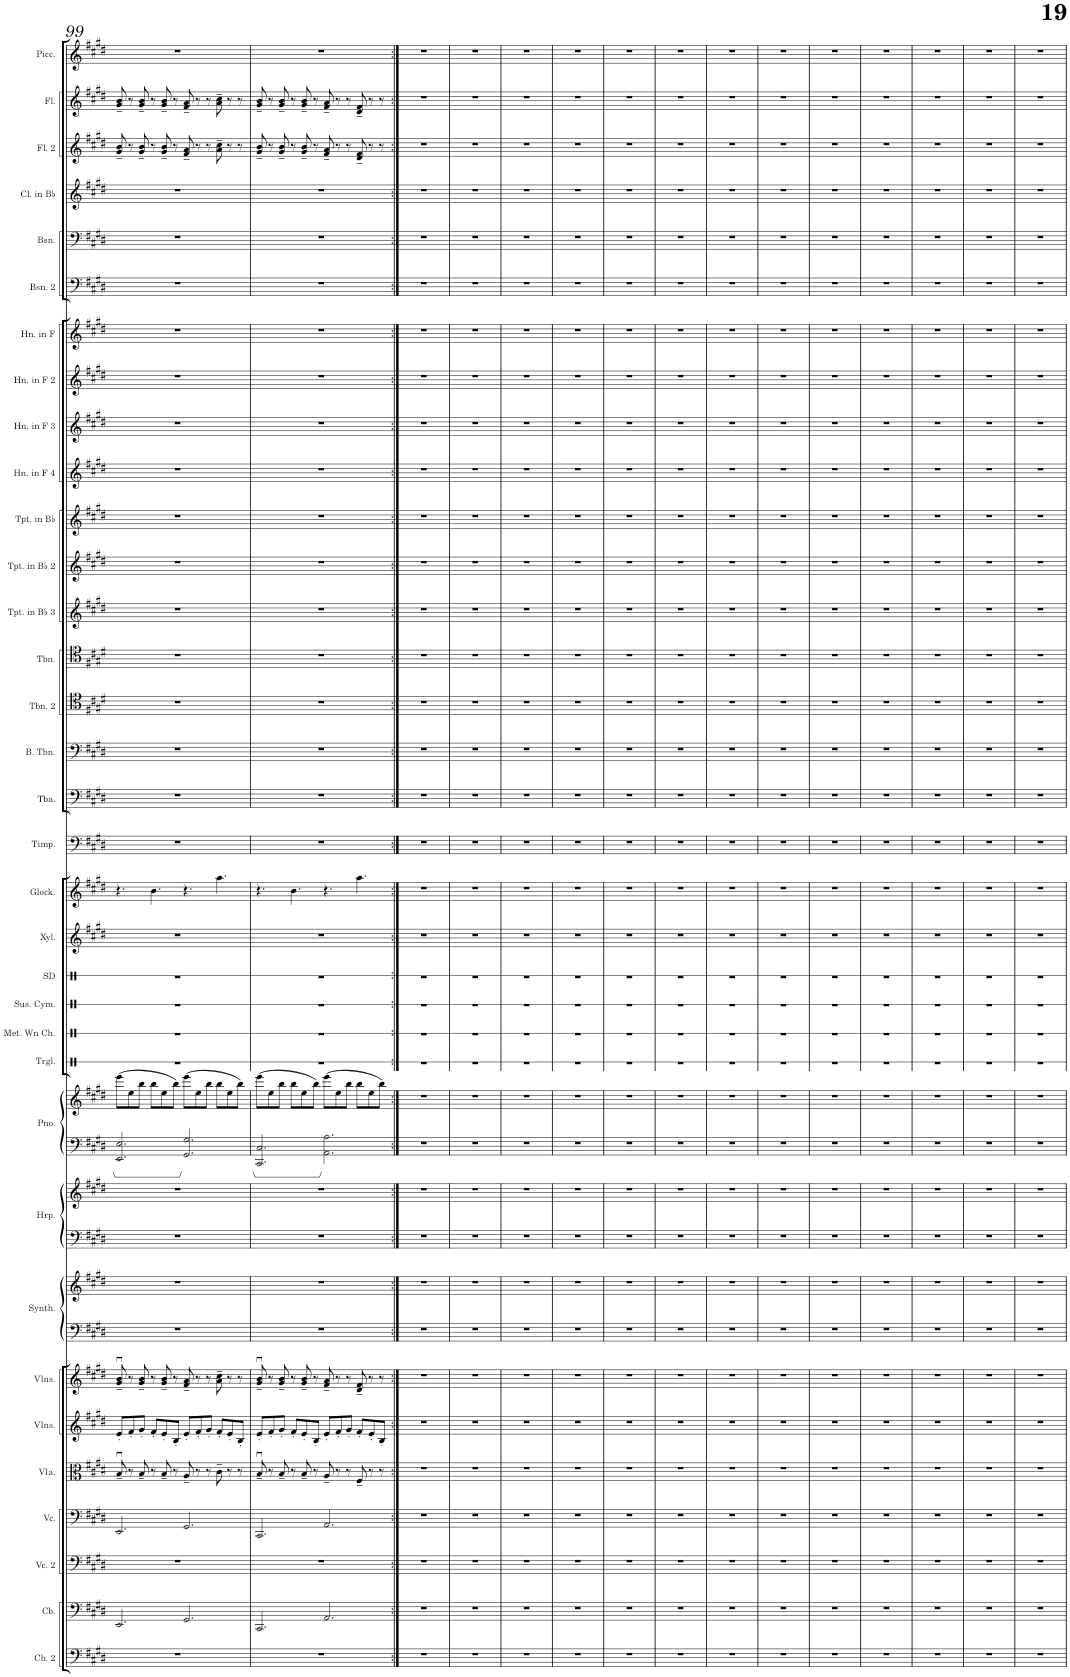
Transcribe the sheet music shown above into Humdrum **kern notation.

**kern	**kern	**kern	**kern	**kern	**kern	**kern	**kern	**kern	**kern	**kern	**kern	**kern	**kern	**kern	**kern	**kern	**kern	**kern	**kern	**kern	**kern	**kern	**kern	**kern	**kern	**kern	**kern	**kern	**kern	**kern	**kern	**kern	**kern	**kern	**kern	**kern
*part34	*part33	*part32	*part31	*part30	*part29	*part28	*part27	*part27	*part26	*part26	*part25	*part25	*part24	*part23	*part22	*part21	*part20	*part19	*part18	*part17	*part16	*part15	*part14	*part13	*part12	*part11	*part10	*part9	*part8	*part7	*part6	*part5	*part4	*part3	*part2	*part1
*staff37	*staff36	*staff35	*staff34	*staff33	*staff32	*staff31	*staff30	*staff29	*staff28	*staff27	*staff26	*staff25	*staff24	*staff23	*staff22	*staff21	*staff20	*staff19	*staff18	*staff17	*staff16	*staff15	*staff14	*staff13	*staff12	*staff11	*staff10	*staff9	*staff8	*staff7	*staff6	*staff5	*staff4	*staff3	*staff2	*staff1
*I"Contrabass 2	*I"Contrabass	*I"Violoncello 2	*I"Violoncello	*I"Viola	*I"Violins	*I"Violins	*I"Saw Synthesizer	*	*I"Harp	*	*I"Piano	*	*I"Triangle	*I"Metal Wind Chimes	*I"Suspended Cymbal	*I"Snare Drum	*I"Xylophone	*I"Glockenspiel	*I"Timpani	*I"Tuba	*I"Bass Trombone	*I"Trombone 2	*I"Trombone	*I"Trumpet in Bb 3	*I"Trumpet in Bb 2	*I"Trumpet in Bb	*I"Horn in F 4	*I"Horn in F 3	*I"Horn in F 2	*I"Horn in F	*I"Bassoon 2	*I"Bassoon	*I"Clarinet in Bb	*I"Flute 2	*I"Flute	*I"Piccolo
*I'Cb. 2	*I'Cb.	*I'Vc. 2	*I'Vc.	*I'Vla.	*I'Vlns.	*I'Vlns.	*I'Synth.	*	*I'Hrp.	*	*I'Pno.	*	*I'Trgl.	*I'Met. Wn Ch.	*I'Sus. Cym.	*I'SD	*I'Xyl.	*I'Glock.	*I'Timp.	*I'Tba.	*I'B. Tbn.	*I'Tbn. 2	*I'Tbn.	*I'Tpt. in Bb 3	*I'Tpt. in Bb 2	*I'Tpt. in Bb	*I'Hn. in F 4	*I'Hn. in F 3	*I'Hn. in F 2	*I'Hn. in F	*I'Bsn. 2	*I'Bsn.	*I'Cl. in Bb	*I'Fl. 2	*I'Fl.	*I'Picc.
!!LO:PB:g=z
*clefF4	*clefF4	*clefF4	*clefF4	*clefC3	*clefG2	*clefG2	*clefF4	*clefG2	*clefF4	*clefG2	*clefF4	*clefG2	*clefX	*clefX	*clefX	*clefX	*clefG2	*clefG2	*clefF4	*clefF4	*clefF4	*clefC4	*clefC4	*clefG2	*clefG2	*clefG2	*clefG2	*clefG2	*clefG2	*clefG2	*clefF4	*clefF4	*clefG2	*clefG2	*clefG2	*clefG2
*Trd7c12	*Trd7c12	*	*	*	*	*	*	*	*	*	*	*	*	*	*	*	*Trd-7c-12	*Trd-14c-24	*	*	*	*	*	*Trd1c2	*Trd1c2	*Trd1c2	*Trd4c7	*Trd4c7	*Trd4c7	*Trd4c7	*	*	*Trd1c2	*	*	*Trd-7c-12
*k[f#c#g#d#]	*k[f#c#g#d#]	*k[f#c#g#d#]	*k[f#c#g#d#]	*k[f#c#g#d#]	*k[f#c#g#d#]	*k[f#c#g#d#]	*k[f#c#g#d#]	*k[f#c#g#d#]	*k[f#c#g#d#]	*k[f#c#g#d#]	*k[f#c#g#d#]	*k[f#c#g#d#]	*k[]	*k[]	*k[]	*k[]	*k[f#c#g#d#]	*k[f#c#g#d#]	*k[f#c#g#d#]	*k[f#c#g#d#]	*k[f#c#g#d#]	*k[f#c#g#d#]	*k[f#c#g#d#]	*k[f#c#g#d#]	*k[f#c#g#d#]	*k[f#c#g#d#]	*k[f#c#g#d#]	*k[f#c#g#d#]	*k[f#c#g#d#]	*k[f#c#g#d#]	*k[f#c#g#d#]	*k[f#c#g#d#]	*k[f#c#g#d#]	*k[f#c#g#d#]	*k[f#c#g#d#]	*k[f#c#g#d#]
*M12/8	*M12/8	*M12/8	*M12/8	*M12/8	*M12/8	*M12/8	*M12/8	*M12/8	*M12/8	*M12/8	*M12/8	*M12/8	*M12/8	*M12/8	*M12/8	*M12/8	*M12/8	*M12/8	*M12/8	*M12/8	*M12/8	*M12/8	*M12/8	*M12/8	*M12/8	*M12/8	*M12/8	*M12/8	*M12/8	*M12/8	*M12/8	*M12/8	*M12/8	*M12/8	*M12/8	*M12/8
=99	=99	=99	=99	=99	=99	=99	=99	=99	=99	=99	=99	=99	=99	=99	=99	=99	=99	=99	=99	=99	=99	=99	=99	=99	=99	=99	=99	=99	=99	=99	=99	=99	=99	=99	=99	=99
1.r	2.EE/	1.r	2.EE/	8Bu~/	8e'/L	8g#/u~ 8b/u~	1.r	1.r	1.r	1.r	2.EE/ 2.E/	(8eee\L	1.r	1.r	1.r	1.r	1.r	4.r	1.r	1.r	1.r	1.r	1.r	1.r	1.r	1.r	1.r	1.r	1.r	1.r	1.r	1.r	1.r	8g#/~ 8b/~	8g#/~ 8b/~	1.r
.	.	.	.	8r	8f#'/	8r	.	.	.	.	.	8ee\	.	.	.	.	.	.	.	.	.	.	.	.	.	.	.	.	.	.	.	.	.	8r	8r	.
.	.	.	.	8B~/	8g#'/J	8g#/~ 8b/~	.	.	.	.	.	8bb\J	.	.	.	.	.	.	.	.	.	.	.	.	.	.	.	.	.	.	.	.	.	8g#/~ 8b/~	8g#/~ 8b/~	.
.	.	.	.	8r	8f#'/L	8r	.	.	.	.	.	8bb\L	.	.	.	.	.	4.b\	.	.	.	.	.	.	.	.	.	.	.	.	.	.	.	8r	8r	.
.	.	.	.	8B~/	8e'/	8g#/~ 8b/~	.	.	.	.	.	8ee\	.	.	.	.	.	.	.	.	.	.	.	.	.	.	.	.	.	.	.	.	.	8g#/~ 8b/~	8g#/~ 8b/~	.
.	.	.	.	8r	8B'/J	8r	.	.	.	.	.	8bb\J)	.	.	.	.	.	.	.	.	.	.	.	.	.	.	.	.	.	.	.	.	.	8r	8r	.
.	2.GG#/	.	2.GG#/	8A~/	8e'/L	8f#/~ 8a/~	.	.	.	.	2.GG#/ 2.G#/	(8eee\L	.	.	.	.	.	4.r	.	.	.	.	.	.	.	.	.	.	.	.	.	.	.	8f#/~ 8a/~	8f#/~ 8a/~	.
.	.	.	.	8r	8f#'/	8r	.	.	.	.	.	8ee\	.	.	.	.	.	.	.	.	.	.	.	.	.	.	.	.	.	.	.	.	.	8r	8r	.
.	.	.	.	8r	8g#'/J	8r	.	.	.	.	.	8bb\J	.	.	.	.	.	.	.	.	.	.	.	.	.	.	.	.	.	.	.	.	.	8r	8r	.
.	.	.	.	8c#~\	8f#'/L	8a\~ 8cc#\~	.	.	.	.	.	8bb\L	.	.	.	.	.	4.aa\	.	.	.	.	.	.	.	.	.	.	.	.	.	.	.	8a\~ 8cc#\~	8a\~ 8cc#\~	.
.	.	.	.	8r	8e'/	8r	.	.	.	.	.	8ee\	.	.	.	.	.	.	.	.	.	.	.	.	.	.	.	.	.	.	.	.	.	8r	8r	.
.	.	.	.	8r	8B'/J	8r	.	.	.	.	.	8bb\J)	.	.	.	.	.	.	.	.	.	.	.	.	.	.	.	.	.	.	.	.	.	8r	8r	.
=100	=100	=100	=100	=100	=100	=100	=100	=100	=100	=100	=100	=100	=100	=100	=100	=100	=100	=100	=100	=100	=100	=100	=100	=100	=100	=100	=100	=100	=100	=100	=100	=100	=100	=100	=100	=100
1.r	2.CC#/	1.r	2.CC#/	8Bu~/	8e'/L	8g#/u~ 8b/u~	1.r	1.r	1.r	1.r	2.CC#/ 2.C#/	(8eee\L	1.r	1.r	1.r	1.r	1.r	4.r	1.r	1.r	1.r	1.r	1.r	1.r	1.r	1.r	1.r	1.r	1.r	1.r	1.r	1.r	1.r	8g#/~ 8b/~	8g#/~ 8b/~	1.r
.	.	.	.	8r	8f#'/	8r	.	.	.	.	.	8ee\	.	.	.	.	.	.	.	.	.	.	.	.	.	.	.	.	.	.	.	.	.	8r	8r	.
.	.	.	.	8B~/	8g#'/J	8g#/~ 8b/~	.	.	.	.	.	8bb\J	.	.	.	.	.	.	.	.	.	.	.	.	.	.	.	.	.	.	.	.	.	8g#/~ 8b/~	8g#/~ 8b/~	.
.	.	.	.	8r	8f#'/L	8r	.	.	.	.	.	8bb\L	.	.	.	.	.	4.b\	.	.	.	.	.	.	.	.	.	.	.	.	.	.	.	8r	8r	.
.	.	.	.	8B~/	8e'/	8g#/~ 8b/~	.	.	.	.	.	8ee\	.	.	.	.	.	.	.	.	.	.	.	.	.	.	.	.	.	.	.	.	.	8g#/~ 8b/~	8g#/~ 8b/~	.
.	.	.	.	8r	8B'/J	8r	.	.	.	.	.	8bb\J)	.	.	.	.	.	.	.	.	.	.	.	.	.	.	.	.	.	.	.	.	.	8r	8r	.
.	2.AA/	.	2.AA/	8A~/	8e'/L	8f#/~ 8a/~	.	.	.	.	2.AA\ 2.A\	(8eee\L	.	.	.	.	.	4.r	.	.	.	.	.	.	.	.	.	.	.	.	.	.	.	8f#/~ 8a/~	8f#/~ 8a/~	.
.	.	.	.	8r	8f#'/	8r	.	.	.	.	.	8ee\	.	.	.	.	.	.	.	.	.	.	.	.	.	.	.	.	.	.	.	.	.	8r	8r	.
.	.	.	.	8r	8g#'/J	8r	.	.	.	.	.	8bb\J	.	.	.	.	.	.	.	.	.	.	.	.	.	.	.	.	.	.	.	.	.	8r	8r	.
.	.	.	.	8F#~/	8f#'/L	8d#/~ 8f#/~	.	.	.	.	.	8bb\L	.	.	.	.	.	4.aa\	.	.	.	.	.	.	.	.	.	.	.	.	.	.	.	8d#/~ 8f#/~	8d#/~ 8f#/~	.
.	.	.	.	8r	8e'/	8r	.	.	.	.	.	8ee\	.	.	.	.	.	.	.	.	.	.	.	.	.	.	.	.	.	.	.	.	.	8r	8r	.
.	.	.	.	8r	8B'/J	8r	.	.	.	.	.	8bb\J)	.	.	.	.	.	.	.	.	.	.	.	.	.	.	.	.	.	.	.	.	.	8r	8r	.
=101:|!	=101:|!	=101:|!	=101:|!	=101:|!	=101:|!	=101:|!	=101:|!	=101:|!	=101:|!	=101:|!	=101:|!	=101:|!	=101:|!	=101:|!	=101:|!	=101:|!	=101:|!	=101:|!	=101:|!	=101:|!	=101:|!	=101:|!	=101:|!	=101:|!	=101:|!	=101:|!	=101:|!	=101:|!	=101:|!	=101:|!	=101:|!	=101:|!	=101:|!	=101:|!	=101:|!	=101:|!
1.r	1.r	1.r	1.r	1.r	1.r	1.r	1.r	1.r	1.r	1.r	1.r	1.r	1.r	1.r	1.r	1.r	1.r	1.r	1.r	1.r	1.r	1.r	1.r	1.r	1.r	1.r	1.r	1.r	1.r	1.r	1.r	1.r	1.r	1.r	1.r	1.r
=102	=102	=102	=102	=102	=102	=102	=102	=102	=102	=102	=102	=102	=102	=102	=102	=102	=102	=102	=102	=102	=102	=102	=102	=102	=102	=102	=102	=102	=102	=102	=102	=102	=102	=102	=102	=102
1.r	1.r	1.r	1.r	1.r	1.r	1.r	1.r	1.r	1.r	1.r	1.r	1.r	1.r	1.r	1.r	1.r	1.r	1.r	1.r	1.r	1.r	1.r	1.r	1.r	1.r	1.r	1.r	1.r	1.r	1.r	1.r	1.r	1.r	1.r	1.r	1.r
=103	=103	=103	=103	=103	=103	=103	=103	=103	=103	=103	=103	=103	=103	=103	=103	=103	=103	=103	=103	=103	=103	=103	=103	=103	=103	=103	=103	=103	=103	=103	=103	=103	=103	=103	=103	=103
1.r	1.r	1.r	1.r	1.r	1.r	1.r	1.r	1.r	1.r	1.r	1.r	1.r	1.r	1.r	1.r	1.r	1.r	1.r	1.r	1.r	1.r	1.r	1.r	1.r	1.r	1.r	1.r	1.r	1.r	1.r	1.r	1.r	1.r	1.r	1.r	1.r
=104	=104	=104	=104	=104	=104	=104	=104	=104	=104	=104	=104	=104	=104	=104	=104	=104	=104	=104	=104	=104	=104	=104	=104	=104	=104	=104	=104	=104	=104	=104	=104	=104	=104	=104	=104	=104
1.r	1.r	1.r	1.r	1.r	1.r	1.r	1.r	1.r	1.r	1.r	1.r	1.r	1.r	1.r	1.r	1.r	1.r	1.r	1.r	1.r	1.r	1.r	1.r	1.r	1.r	1.r	1.r	1.r	1.r	1.r	1.r	1.r	1.r	1.r	1.r	1.r
=105	=105	=105	=105	=105	=105	=105	=105	=105	=105	=105	=105	=105	=105	=105	=105	=105	=105	=105	=105	=105	=105	=105	=105	=105	=105	=105	=105	=105	=105	=105	=105	=105	=105	=105	=105	=105
1.r	1.r	1.r	1.r	1.r	1.r	1.r	1.r	1.r	1.r	1.r	1.r	1.r	1.r	1.r	1.r	1.r	1.r	1.r	1.r	1.r	1.r	1.r	1.r	1.r	1.r	1.r	1.r	1.r	1.r	1.r	1.r	1.r	1.r	1.r	1.r	1.r
=106	=106	=106	=106	=106	=106	=106	=106	=106	=106	=106	=106	=106	=106	=106	=106	=106	=106	=106	=106	=106	=106	=106	=106	=106	=106	=106	=106	=106	=106	=106	=106	=106	=106	=106	=106	=106
1.r	1.r	1.r	1.r	1.r	1.r	1.r	1.r	1.r	1.r	1.r	1.r	1.r	1.r	1.r	1.r	1.r	1.r	1.r	1.r	1.r	1.r	1.r	1.r	1.r	1.r	1.r	1.r	1.r	1.r	1.r	1.r	1.r	1.r	1.r	1.r	1.r
=107	=107	=107	=107	=107	=107	=107	=107	=107	=107	=107	=107	=107	=107	=107	=107	=107	=107	=107	=107	=107	=107	=107	=107	=107	=107	=107	=107	=107	=107	=107	=107	=107	=107	=107	=107	=107
1.r	1.r	1.r	1.r	1.r	1.r	1.r	1.r	1.r	1.r	1.r	1.r	1.r	1.r	1.r	1.r	1.r	1.r	1.r	1.r	1.r	1.r	1.r	1.r	1.r	1.r	1.r	1.r	1.r	1.r	1.r	1.r	1.r	1.r	1.r	1.r	1.r
=108	=108	=108	=108	=108	=108	=108	=108	=108	=108	=108	=108	=108	=108	=108	=108	=108	=108	=108	=108	=108	=108	=108	=108	=108	=108	=108	=108	=108	=108	=108	=108	=108	=108	=108	=108	=108
1.r	1.r	1.r	1.r	1.r	1.r	1.r	1.r	1.r	1.r	1.r	1.r	1.r	1.r	1.r	1.r	1.r	1.r	1.r	1.r	1.r	1.r	1.r	1.r	1.r	1.r	1.r	1.r	1.r	1.r	1.r	1.r	1.r	1.r	1.r	1.r	1.r
=109	=109	=109	=109	=109	=109	=109	=109	=109	=109	=109	=109	=109	=109	=109	=109	=109	=109	=109	=109	=109	=109	=109	=109	=109	=109	=109	=109	=109	=109	=109	=109	=109	=109	=109	=109	=109
1.r	1.r	1.r	1.r	1.r	1.r	1.r	1.r	1.r	1.r	1.r	1.r	1.r	1.r	1.r	1.r	1.r	1.r	1.r	1.r	1.r	1.r	1.r	1.r	1.r	1.r	1.r	1.r	1.r	1.r	1.r	1.r	1.r	1.r	1.r	1.r	1.r
=110	=110	=110	=110	=110	=110	=110	=110	=110	=110	=110	=110	=110	=110	=110	=110	=110	=110	=110	=110	=110	=110	=110	=110	=110	=110	=110	=110	=110	=110	=110	=110	=110	=110	=110	=110	=110
1.r	1.r	1.r	1.r	1.r	1.r	1.r	1.r	1.r	1.r	1.r	1.r	1.r	1.r	1.r	1.r	1.r	1.r	1.r	1.r	1.r	1.r	1.r	1.r	1.r	1.r	1.r	1.r	1.r	1.r	1.r	1.r	1.r	1.r	1.r	1.r	1.r
=111	=111	=111	=111	=111	=111	=111	=111	=111	=111	=111	=111	=111	=111	=111	=111	=111	=111	=111	=111	=111	=111	=111	=111	=111	=111	=111	=111	=111	=111	=111	=111	=111	=111	=111	=111	=111
1.r	1.r	1.r	1.r	1.r	1.r	1.r	1.r	1.r	1.r	1.r	1.r	1.r	1.r	1.r	1.r	1.r	1.r	1.r	1.r	1.r	1.r	1.r	1.r	1.r	1.r	1.r	1.r	1.r	1.r	1.r	1.r	1.r	1.r	1.r	1.r	1.r
=112	=112	=112	=112	=112	=112	=112	=112	=112	=112	=112	=112	=112	=112	=112	=112	=112	=112	=112	=112	=112	=112	=112	=112	=112	=112	=112	=112	=112	=112	=112	=112	=112	=112	=112	=112	=112
1.r	1.r	1.r	1.r	1.r	1.r	1.r	1.r	1.r	1.r	1.r	1.r	1.r	1.r	1.r	1.r	1.r	1.r	1.r	1.r	1.r	1.r	1.r	1.r	1.r	1.r	1.r	1.r	1.r	1.r	1.r	1.r	1.r	1.r	1.r	1.r	1.r
=113	=113	=113	=113	=113	=113	=113	=113	=113	=113	=113	=113	=113	=113	=113	=113	=113	=113	=113	=113	=113	=113	=113	=113	=113	=113	=113	=113	=113	=113	=113	=113	=113	=113	=113	=113	=113
1.r	1.r	1.r	1.r	1.r	1.r	1.r	1.r	1.r	1.r	1.r	1.r	1.r	1.r	1.r	1.r	1.r	1.r	1.r	1.r	1.r	1.r	1.r	1.r	1.r	1.r	1.r	1.r	1.r	1.r	1.r	1.r	1.r	1.r	1.r	1.r	1.r
=	=	=	=	=	=	=	=	=	=	=	=	=	=	=	=	=	=	=	=	=	=	=	=	=	=	=	=	=	=	=	=	=	=	=	=	=
*-	*-	*-	*-	*-	*-	*-	*-	*-	*-	*-	*-	*-	*-	*-	*-	*-	*-	*-	*-	*-	*-	*-	*-	*-	*-	*-	*-	*-	*-	*-	*-	*-	*-	*-	*-	*-
